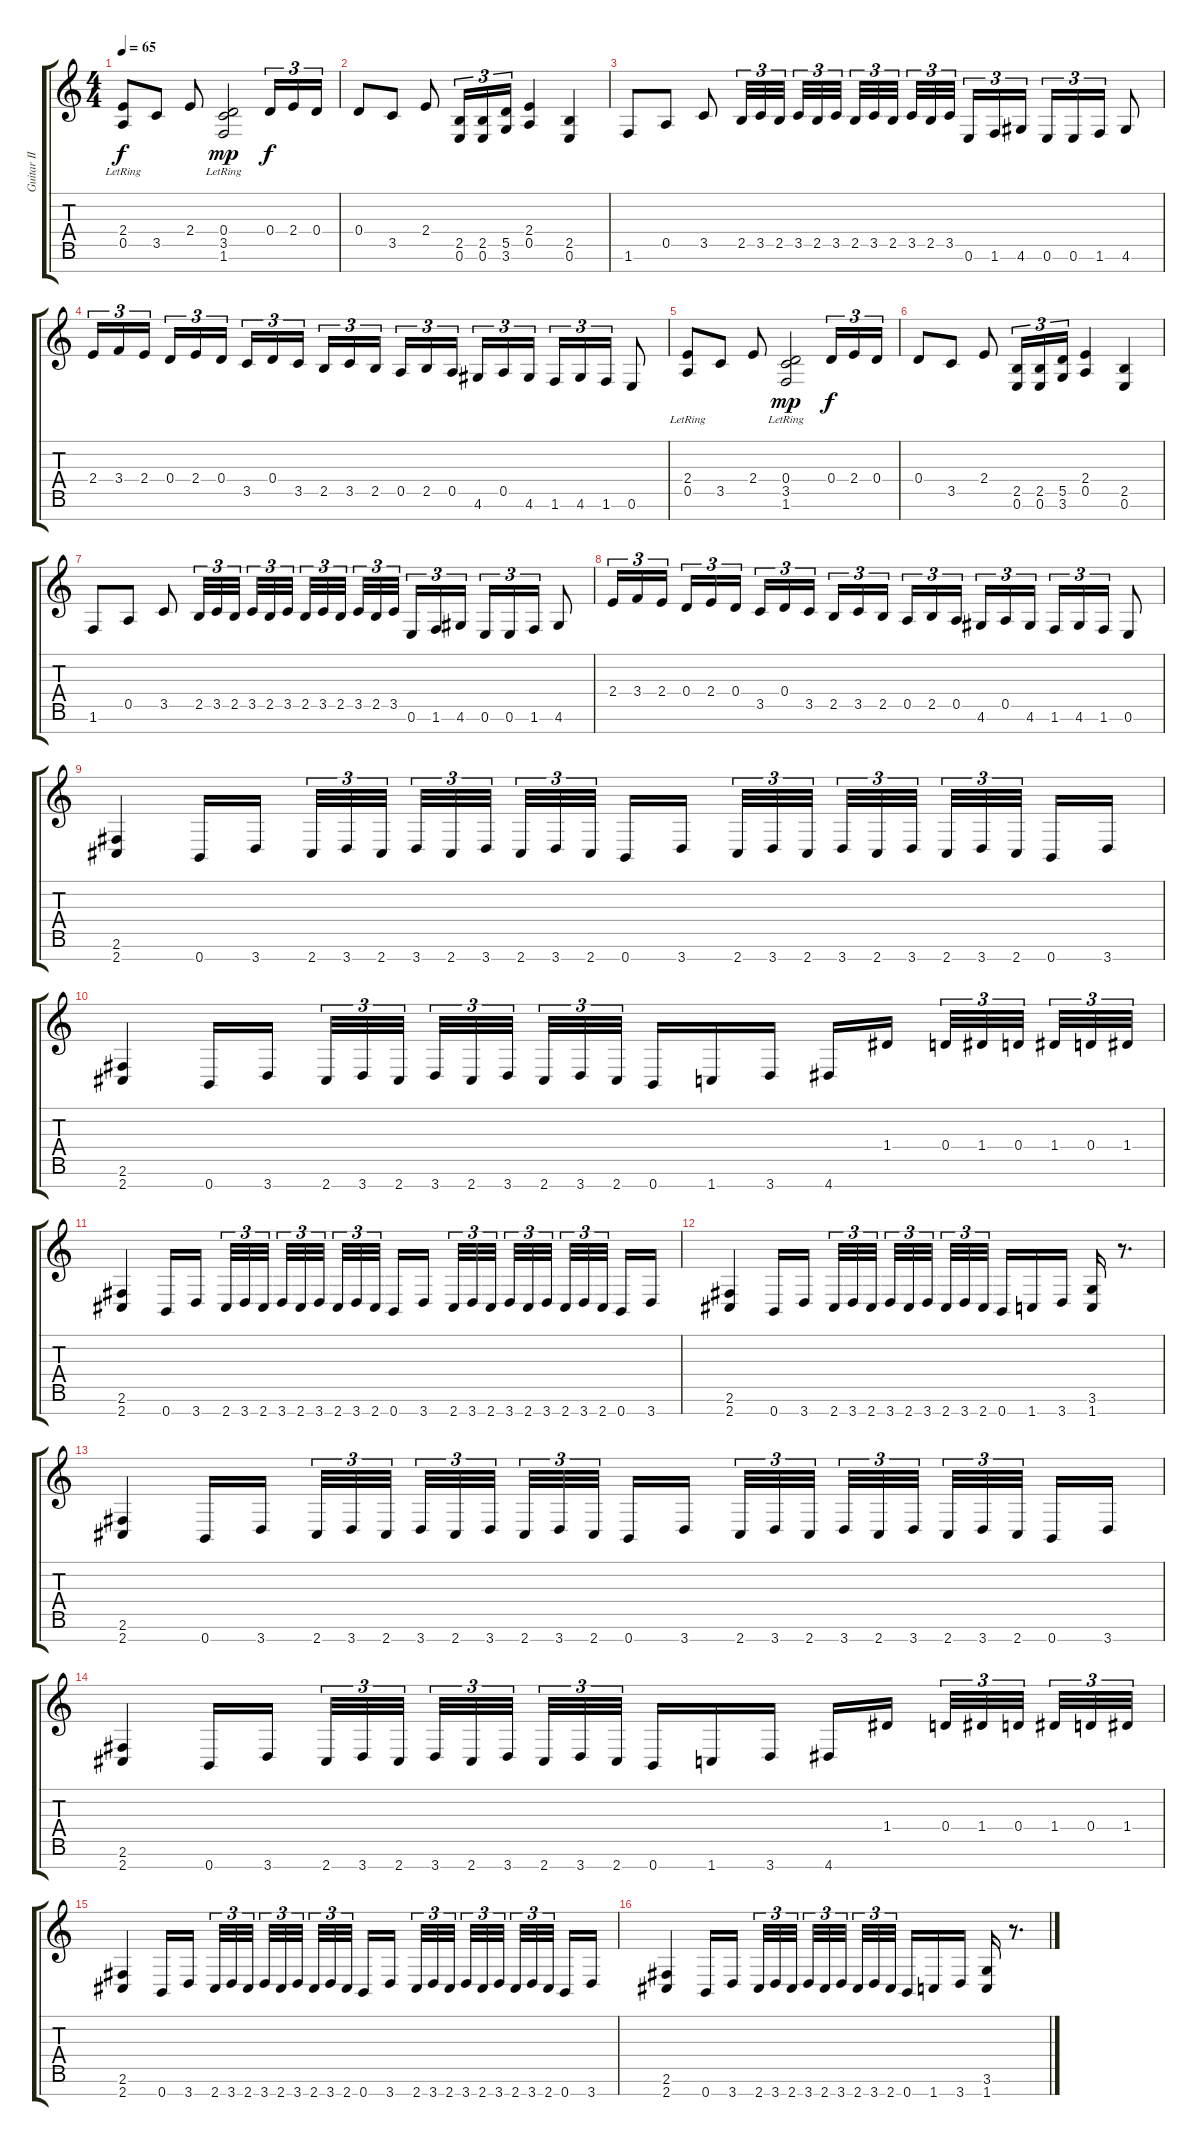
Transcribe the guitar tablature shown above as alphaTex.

\track ("Guitar II" "Guitar II") {instrument distortionguitar}
\staff {score tabs}
\tuning (E4 B3 G3 D3 A2 E2 B1) {hide}
\ts (4 4)
\tempo 65
\clef g2
\ks c
(2.4{lr} 0.5{lr}).8{dy f} 3.5.8 2.4.8 (0.4 3.5{lr} 1.6{lr}).2{dy mp} 0.4.16{tu (3 2) dy f} 2.4.16{tu (3 2)} 0.4.16{tu (3 2)} |
0.4.8 3.5.8 2.4.8 (2.5 0.6).16{tu (3 2)} (2.5 0.6).16{tu (3 2)} (5.5 3.6).16{tu (3 2)} (2.4 0.5).4 (2.5 0.6).4 |
1.6.8 0.5.8 3.5.8 2.5.32{tu (3 2)} 3.5.32{tu (3 2)} 2.5.32{tu (3 2)} 3.5.32{tu (3 2)} 2.5.32{tu (3 2)} 3.5.32{tu (3 2)} 2.5.32{tu (3 2)} 3.5.32{tu (3 2)} 2.5.32{tu (3 2)} 3.5.32{tu (3 2)} 2.5.32{tu (3 2)} 3.5.32{tu (3 2)} 0.6.16{tu (3 2)} 1.6.16{tu (3 2)} 4.6.16{tu (3 2)} 0.6.16{tu (3 2)} 0.6.16{tu (3 2)} 1.6.16{tu (3 2)} 4.6.8 |
2.4.16{tu (3 2)} 3.4.16{tu (3 2)} 2.4.16{tu (3 2)} 0.4.16{tu (3 2)} 2.4.16{tu (3 2)} 0.4.16{tu (3 2)} 3.5.16{tu (3 2)} 0.4.16{tu (3 2)} 3.5.16{tu (3 2)} 2.5.16{tu (3 2)} 3.5.16{tu (3 2)} 2.5.16{tu (3 2)} 0.5.16{tu (3 2)} 2.5.16{tu (3 2)} 0.5.16{tu (3 2)} 4.6.16{tu (3 2)} 0.5.16{tu (3 2)} 4.6.16{tu (3 2)} 1.6.16{tu (3 2)} 4.6.16{tu (3 2)} 1.6.16{tu (3 2)} 0.6.8 |
(2.4{lr} 0.5{lr}).8 3.5.8 2.4.8 (0.4 3.5{lr} 1.6{lr}).2{dy mp} 0.4.16{tu (3 2) dy f} 2.4.16{tu (3 2)} 0.4.16{tu (3 2)} |
0.4.8 3.5.8 2.4.8 (2.5 0.6).16{tu (3 2)} (2.5 0.6).16{tu (3 2)} (5.5 3.6).16{tu (3 2)} (2.4 0.5).4 (2.5 0.6).4 |
1.6.8 0.5.8 3.5.8 2.5.32{tu (3 2)} 3.5.32{tu (3 2)} 2.5.32{tu (3 2)} 3.5.32{tu (3 2)} 2.5.32{tu (3 2)} 3.5.32{tu (3 2)} 2.5.32{tu (3 2)} 3.5.32{tu (3 2)} 2.5.32{tu (3 2)} 3.5.32{tu (3 2)} 2.5.32{tu (3 2)} 3.5.32{tu (3 2)} 0.6.16{tu (3 2)} 1.6.16{tu (3 2)} 4.6.16{tu (3 2)} 0.6.16{tu (3 2)} 0.6.16{tu (3 2)} 1.6.16{tu (3 2)} 4.6.8 |
2.4.16{tu (3 2)} 3.4.16{tu (3 2)} 2.4.16{tu (3 2)} 0.4.16{tu (3 2)} 2.4.16{tu (3 2)} 0.4.16{tu (3 2)} 3.5.16{tu (3 2)} 0.4.16{tu (3 2)} 3.5.16{tu (3 2)} 2.5.16{tu (3 2)} 3.5.16{tu (3 2)} 2.5.16{tu (3 2)} 0.5.16{tu (3 2)} 2.5.16{tu (3 2)} 0.5.16{tu (3 2)} 4.6.16{tu (3 2)} 0.5.16{tu (3 2)} 4.6.16{tu (3 2)} 1.6.16{tu (3 2)} 4.6.16{tu (3 2)} 1.6.16{tu (3 2)} 0.6.8 |
(2.6 2.7).4 0.7.16 3.7.16 2.7.32{tu (3 2)} 3.7.32{tu (3 2)} 2.7.32{tu (3 2)} 3.7.32{tu (3 2)} 2.7.32{tu (3 2)} 3.7.32{tu (3 2)} 2.7.32{tu (3 2)} 3.7.32{tu (3 2)} 2.7.32{tu (3 2)} 0.7.16 3.7.16 2.7.32{tu (3 2)} 3.7.32{tu (3 2)} 2.7.32{tu (3 2)} 3.7.32{tu (3 2)} 2.7.32{tu (3 2)} 3.7.32{tu (3 2)} 2.7.32{tu (3 2)} 3.7.32{tu (3 2)} 2.7.32{tu (3 2)} 0.7.16 3.7.16 |
(2.6 2.7).4 0.7.16 3.7.16 2.7.32{tu (3 2)} 3.7.32{tu (3 2)} 2.7.32{tu (3 2)} 3.7.32{tu (3 2)} 2.7.32{tu (3 2)} 3.7.32{tu (3 2)} 2.7.32{tu (3 2)} 3.7.32{tu (3 2)} 2.7.32{tu (3 2)} 0.7.16 1.7.16 3.7.16 4.7.16 1.4.16 0.4.32{tu (3 2)} 1.4.32{tu (3 2)} 0.4.32{tu (3 2)} 1.4.32{tu (3 2)} 0.4.32{tu (3 2)} 1.4.32{tu (3 2)} |
(2.6 2.7).4 0.7.16 3.7.16 2.7.32{tu (3 2)} 3.7.32{tu (3 2)} 2.7.32{tu (3 2)} 3.7.32{tu (3 2)} 2.7.32{tu (3 2)} 3.7.32{tu (3 2)} 2.7.32{tu (3 2)} 3.7.32{tu (3 2)} 2.7.32{tu (3 2)} 0.7.16 3.7.16 2.7.32{tu (3 2)} 3.7.32{tu (3 2)} 2.7.32{tu (3 2)} 3.7.32{tu (3 2)} 2.7.32{tu (3 2)} 3.7.32{tu (3 2)} 2.7.32{tu (3 2)} 3.7.32{tu (3 2)} 2.7.32{tu (3 2)} 0.7.16 3.7.16 |
(2.6 2.7).4 0.7.16 3.7.16 2.7.32{tu (3 2)} 3.7.32{tu (3 2)} 2.7.32{tu (3 2)} 3.7.32{tu (3 2)} 2.7.32{tu (3 2)} 3.7.32{tu (3 2)} 2.7.32{tu (3 2)} 3.7.32{tu (3 2)} 2.7.32{tu (3 2)} 0.7.16 1.7.16 3.7.16 (3.6 1.7).16 r.8{d} |
(2.6 2.7).4 0.7.16 3.7.16 2.7.32{tu (3 2)} 3.7.32{tu (3 2)} 2.7.32{tu (3 2)} 3.7.32{tu (3 2)} 2.7.32{tu (3 2)} 3.7.32{tu (3 2)} 2.7.32{tu (3 2)} 3.7.32{tu (3 2)} 2.7.32{tu (3 2)} 0.7.16 3.7.16 2.7.32{tu (3 2)} 3.7.32{tu (3 2)} 2.7.32{tu (3 2)} 3.7.32{tu (3 2)} 2.7.32{tu (3 2)} 3.7.32{tu (3 2)} 2.7.32{tu (3 2)} 3.7.32{tu (3 2)} 2.7.32{tu (3 2)} 0.7.16 3.7.16 |
(2.6 2.7).4 0.7.16 3.7.16 2.7.32{tu (3 2)} 3.7.32{tu (3 2)} 2.7.32{tu (3 2)} 3.7.32{tu (3 2)} 2.7.32{tu (3 2)} 3.7.32{tu (3 2)} 2.7.32{tu (3 2)} 3.7.32{tu (3 2)} 2.7.32{tu (3 2)} 0.7.16 1.7.16 3.7.16 4.7.16 1.4.16 0.4.32{tu (3 2)} 1.4.32{tu (3 2)} 0.4.32{tu (3 2)} 1.4.32{tu (3 2)} 0.4.32{tu (3 2)} 1.4.32{tu (3 2)} |
(2.6 2.7).4 0.7.16 3.7.16 2.7.32{tu (3 2)} 3.7.32{tu (3 2)} 2.7.32{tu (3 2)} 3.7.32{tu (3 2)} 2.7.32{tu (3 2)} 3.7.32{tu (3 2)} 2.7.32{tu (3 2)} 3.7.32{tu (3 2)} 2.7.32{tu (3 2)} 0.7.16 3.7.16 2.7.32{tu (3 2)} 3.7.32{tu (3 2)} 2.7.32{tu (3 2)} 3.7.32{tu (3 2)} 2.7.32{tu (3 2)} 3.7.32{tu (3 2)} 2.7.32{tu (3 2)} 3.7.32{tu (3 2)} 2.7.32{tu (3 2)} 0.7.16 3.7.16 |
(2.6 2.7).4 0.7.16 3.7.16 2.7.32{tu (3 2)} 3.7.32{tu (3 2)} 2.7.32{tu (3 2)} 3.7.32{tu (3 2)} 2.7.32{tu (3 2)} 3.7.32{tu (3 2)} 2.7.32{tu (3 2)} 3.7.32{tu (3 2)} 2.7.32{tu (3 2)} 0.7.16 1.7.16 3.7.16 (3.6 1.7).16 r.8{d}
